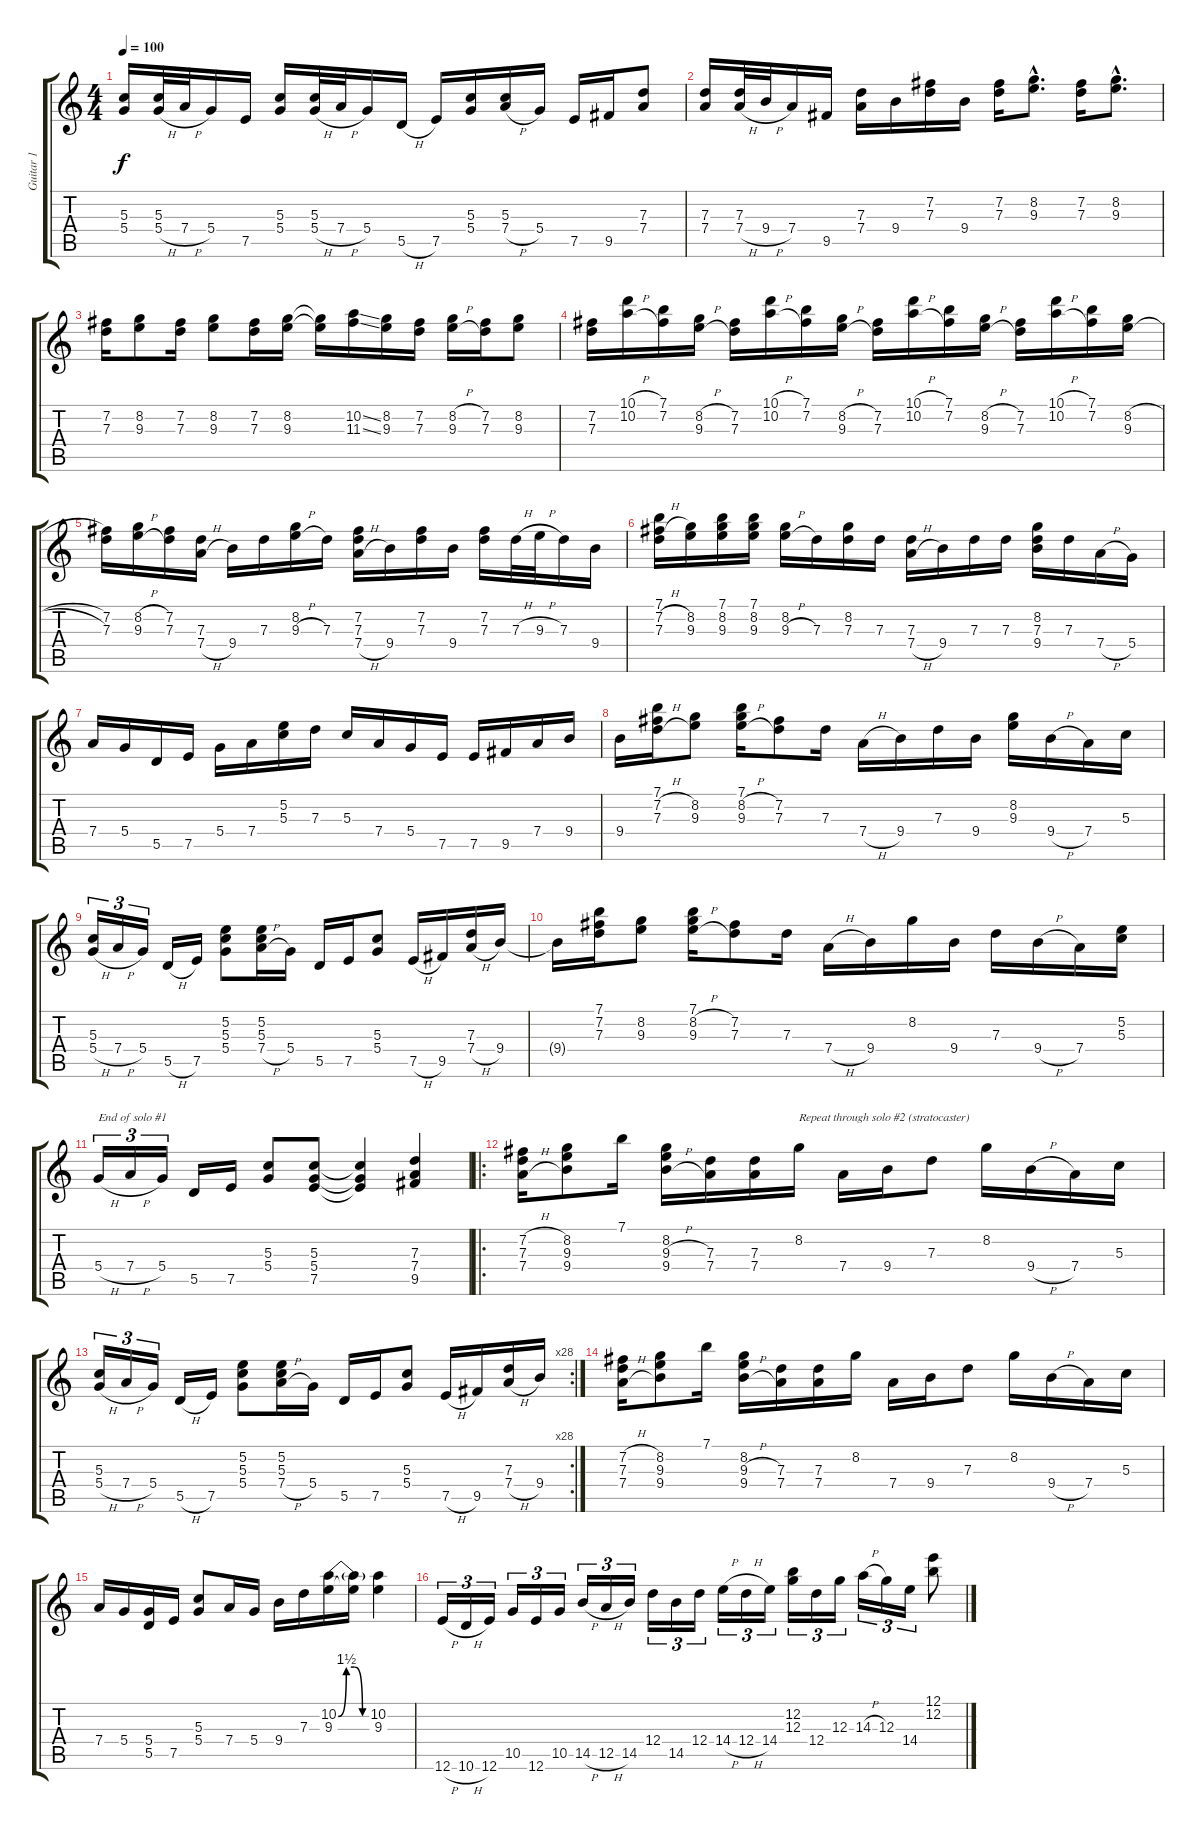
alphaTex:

\track ("Guitar 1" "Guitar 1") {instrument overdrivenguitar}
\staff {score tabs}
\tuning (E4 B3 G3 D3 A2 E2) {hide}
\ts (4 4)
\tempo 100
\clef g2
\ks c
(5.3 5.4).16{dy f} (5.3 5.4{h}).32 7.4{h}.32 5.4.16 7.5.16 (5.3 5.4).16 (5.3 5.4{h}).32 7.4{h}.32 5.4.16 5.5{h}.16 7.5.16 (5.3 5.4).16 (5.3 7.4{h}).16 5.4.16 7.5.16 9.5.16 (7.3 7.4).8 |
(7.3 7.4).16 (7.3 7.4{h}).32 9.4{h}.32 7.4.16 9.5.16 (7.3 7.4).16 9.4.16 (7.2 7.3).16 9.4.16 (7.2 7.3).16 (8.2{hac} 9.3{hac}).8{d} (7.2 7.3).16 (8.2{hac} 9.3{hac}).8{d} |
(7.2 7.3).16 (8.2 9.3).8 (7.2 7.3).16 (8.2 9.3).8 (7.2 7.3).16 (8.2 9.3).16 (8.2{t} 9.3{t}).16 (10.2{ss} 11.3{ss}).16 (8.2 9.3).16 (7.2 7.3).16 (8.2{h} 9.3{h}).16 (7.2 7.3).16 (8.2 9.3).8 |
(7.2 7.3).16 (10.1{h} 10.2{h}).16 (7.1 7.2).16 (8.2{h} 9.3{h}).16 (7.2 7.3).16 (10.1{h} 10.2{h}).16 (7.1 7.2).16 (8.2{h} 9.3{h}).16 (7.2 7.3).16 (10.1{h} 10.2{h}).16 (7.1 7.2).16 (8.2{h} 9.3{h}).16 (7.2 7.3).16 (10.1{h} 10.2{h}).16 (7.1 7.2).16 (8.2{h} 9.3{h}).16 |
(7.2 7.3).16 (8.2{h} 9.3{h}).16 (7.2 7.3).16 (7.3 7.4{h}).16 9.4.16 7.3.16 (8.2 9.3{h}).16 7.3.16 (7.2 7.3 7.4{h}).16 9.4.16 (7.2 7.3).16 9.4.16 (7.2 7.3).16 7.3{h}.32 9.3{h}.32 7.3.16 9.4.16 |
(7.1 7.2{h} 7.3).16 (8.2 9.3).16 (7.1 8.2 9.3).16 (7.1 8.2 9.3).16 (8.2 9.3{h}).16 7.3.16 (8.2 7.3).16 7.3.16 (7.3 7.4{h}).16 9.4.16 7.3.16 7.3.16 (8.2 7.3 9.4).16 7.3.16 7.4{h}.16 5.4.16 |
7.4.16 5.4.16 5.5.16 7.5.16 5.4.16 7.4.16 (5.2 5.3).16 7.3.16 5.3.16 7.4.16 5.4.16 7.5.16 7.5.16 9.5.16 7.4.16 9.4.16 |
9.4.16 (7.1 7.2{h} 7.3{h}).16 (8.2 9.3).8 (7.1 8.2{h} 9.3{h}).16 (7.2 7.3).8 7.3.16 7.4{h}.16 9.4.16 7.3.16 9.4.16 (8.2 9.3).16 9.4{h}.16 7.4.16 5.3.16 |
(5.3 5.4{h}).16{tu (3 2)} 7.4{h}.16{tu (3 2)} 5.4.16{tu (3 2)} 5.5{h}.16 7.5.16 (5.2 5.3 5.4).8 (5.2 5.3 7.4{h}).16 5.4.16 5.5.16 7.5.16 (5.3 5.4).8 7.5{h}.16 9.5.16 (7.3 7.4{h}).16 9.4.16 |
9.4{t}.16 (7.1 7.2 7.3).16 (8.2 9.3).8 (7.1 8.2{h} 9.3{h}).16 (7.2 7.3).8 7.3.16 7.4{h}.16 9.4.16 8.2.16 9.4.16 7.3.16 9.4{h}.16 7.4.16 (5.2 5.3).16 |
5.4{h}.16{tu (3 2) txt "End of solo #1"} 7.4{h}.16{tu (3 2)} 5.4.16{tu (3 2)} 5.5.16 7.5.16 (5.3 5.4).8 (5.3 5.4 7.5).8 (5.3{t} 5.4{t} 7.5{t}).4 (7.3 7.4 9.5).4 |
\ro
(7.2{h} 7.3{h} 7.4{h}).16 (8.2 9.3 9.4).8 7.1.16 (8.2 9.3{h} 9.4{h}).16 (7.3 7.4).16 (7.3 7.4).16 8.2.16{txt "Repeat through solo #2 (stratocaster)"} 7.4.16 9.4.16 7.3.8 8.2.16 9.4{h}.16 7.4.16 5.3.16 |
\rc 28
(5.3 5.4{h}).16{tu (3 2)} 7.4{h}.16{tu (3 2)} 5.4.16{tu (3 2)} 5.5{h}.16 7.5.16 (5.2 5.3 5.4).8 (5.2 5.3 7.4{h}).16 5.4.16 5.5.16 7.5.16 (5.3 5.4).8 7.5{h}.16 9.5.16 (7.3 7.4{h}).16 9.4.16 |
(7.2{h} 7.3{h} 7.4{h}).16 (8.2 9.3 9.4).8 7.1.16 (8.2 9.3{h} 9.4{h}).16 (7.3 7.4).16 (7.3 7.4).16 8.2.16 7.4.16 9.4.16 7.3.8 8.2.16 9.4{h}.16 7.4.16 5.3.16 |
7.4.16 5.4.16 (5.4 5.5).16 7.5.16 (5.3 5.4).8 7.4.16 5.4.16 9.4.16 7.3.16 (10.2{be (custom 0 0 15 6 30 6 45 0 60 0)} 9.3).16 (10.2{t} 9.3{t}).16 (10.2 9.3).4 |
12.6{h}.16{tu (3 2)} 10.6{h}.16{tu (3 2)} 12.6.16{tu (3 2)} 10.5.16{tu (3 2)} 12.6.16{tu (3 2)} 10.5.16{tu (3 2)} 14.5{h}.16{tu (3 2)} 12.5{h}.16{tu (3 2)} 14.5.16{tu (3 2)} 12.4.16{tu (3 2)} 14.5.16{tu (3 2)} 12.4.16{tu (3 2)} 14.4{h}.16{tu (3 2)} 12.4{h}.16{tu (3 2)} 14.4.16{tu (3 2)} (12.2 12.3).16{tu (3 2)} 12.4.16{tu (3 2)} 12.3.16{tu (3 2)} 14.3{h}.16{tu (3 2)} 12.3.16{tu (3 2)} 14.4.16{tu (3 2)} (12.1 12.2).8
